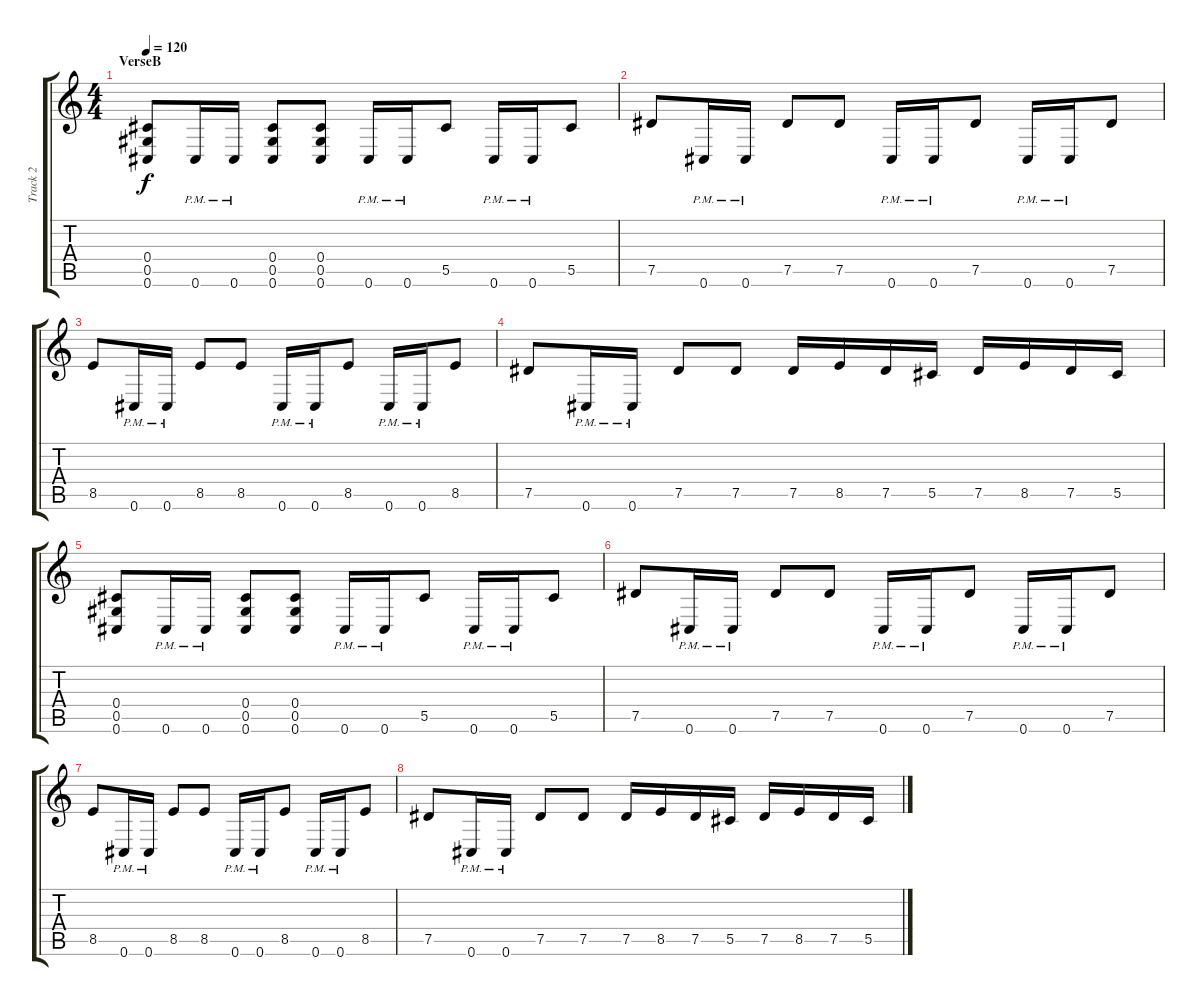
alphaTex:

\track ("Track 2" "Track 2") {instrument overdrivenguitar}
\staff {score tabs}
\tuning (Eb4 Bb3 Gb3 Db3 Ab2 Db2) {hide}
\ts (4 4)
\section ("" "VerseB")
\tempo 120
\clef g2
\ks c
(0.4 0.5 0.6).8{dy f} 0.6{pm}.16 0.6{pm}.16 (0.4 0.5 0.6).8 (0.4 0.5 0.6).8 0.6{pm}.16 0.6{pm}.16 5.5.8 0.6{pm}.16 0.6{pm}.16 5.5.8 |
7.5.8 0.6{pm}.16 0.6{pm}.16 7.5.8 7.5.8 0.6{pm}.16 0.6{pm}.16 7.5.8 0.6{pm}.16 0.6{pm}.16 7.5.8 |
8.5.8 0.6{pm}.16 0.6{pm}.16 8.5.8 8.5.8 0.6{pm}.16 0.6{pm}.16 8.5.8 0.6{pm}.16 0.6{pm}.16 8.5.8 |
7.5.8 0.6{pm}.16 0.6{pm}.16 7.5.8 7.5.8 7.5.16 8.5.16 7.5.16 5.5.16 7.5.16 8.5.16 7.5.16 5.5.16 |
(0.4 0.5 0.6).8 0.6{pm}.16 0.6{pm}.16 (0.4 0.5 0.6).8 (0.4 0.5 0.6).8 0.6{pm}.16 0.6{pm}.16 5.5.8 0.6{pm}.16 0.6{pm}.16 5.5.8 |
7.5.8 0.6{pm}.16 0.6{pm}.16 7.5.8 7.5.8 0.6{pm}.16 0.6{pm}.16 7.5.8 0.6{pm}.16 0.6{pm}.16 7.5.8 |
8.5.8 0.6{pm}.16 0.6{pm}.16 8.5.8 8.5.8 0.6{pm}.16 0.6{pm}.16 8.5.8 0.6{pm}.16 0.6{pm}.16 8.5.8 |
7.5.8 0.6{pm}.16 0.6{pm}.16 7.5.8 7.5.8 7.5.16 8.5.16 7.5.16 5.5.16 7.5.16 8.5.16 7.5.16 5.5.16
